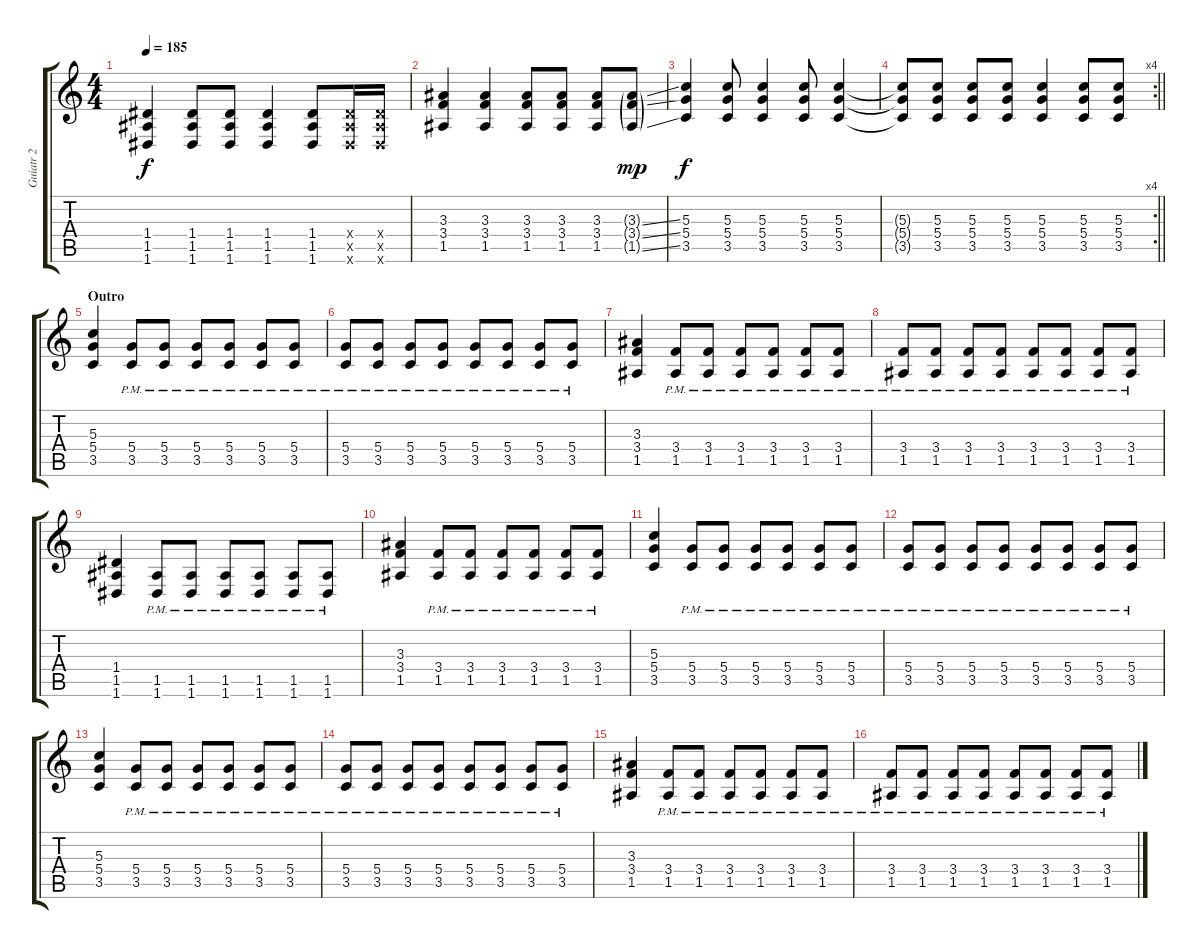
\track ("Guiatr 2" "Guiatr 2") {instrument distortionguitar}
\staff {score tabs}
\tuning (E4 B3 G3 D3 A2 D2) {hide}
\ts (4 4)
\tempo 185
\clef g2
\ks c
(1.4 1.5 1.6).4{dy f} (1.4 1.5 1.6).8 (1.4 1.5 1.6).8 (1.4 1.5 1.6).4 (1.4 1.5 1.6).8 (1.4{x} 1.5{x} 1.6{x}).16 (1.4{x} 1.5{x} 1.6{x}).16 |
(3.3 3.4 1.5).4 (3.3 3.4 1.5).4 (3.3 3.4 1.5).8 (3.3 3.4 1.5).8 (3.3 3.4 1.5).8 (3.3{ss g} 3.4{ss g} 1.5{ss g}).8{dy mp} |
(5.3 5.4 3.5).4{dy f} (5.3 5.4 3.5).8 (5.3 5.4 3.5).4 (5.3 5.4 3.5).8 (5.3 5.4 3.5).4 |
\rc 4
\barLineRight lightlight
(5.3{t} 5.4{t} 3.5{t}).8 (5.3 5.4 3.5).8 (5.3 5.4 3.5).8 (5.3 5.4 3.5).8 (5.3 5.4 3.5).4 (5.3 5.4 3.5).8 (5.3 5.4 3.5).8 |
\section ("" "Outro")
(5.3 5.4 3.5).4 (5.4{pm} 3.5{pm}).8 (5.4{pm} 3.5{pm}).8 (5.4{pm} 3.5{pm}).8 (5.4{pm} 3.5{pm}).8 (5.4{pm} 3.5{pm}).8 (5.4{pm} 3.5{pm}).8 |
(5.4{pm} 3.5{pm}).8 (5.4{pm} 3.5{pm}).8 (5.4{pm} 3.5{pm}).8 (5.4{pm} 3.5{pm}).8 (5.4{pm} 3.5{pm}).8 (5.4{pm} 3.5{pm}).8 (5.4{pm} 3.5{pm}).8 (5.4{pm} 3.5{pm}).8 |
(3.3 3.4 1.5).4 (3.4{pm} 1.5{pm}).8 (3.4{pm} 1.5{pm}).8 (3.4{pm} 1.5{pm}).8 (3.4{pm} 1.5{pm}).8 (3.4{pm} 1.5{pm}).8 (3.4{pm} 1.5{pm}).8 |
(3.4{pm} 1.5{pm}).8 (3.4{pm} 1.5{pm}).8 (3.4{pm} 1.5{pm}).8 (3.4{pm} 1.5{pm}).8 (3.4{pm} 1.5{pm}).8 (3.4{pm} 1.5{pm}).8 (3.4{pm} 1.5{pm}).8 (3.4{pm} 1.5{pm}).8 |
(1.4 1.5 1.6).4 (1.5{pm} 1.6{pm}).8 (1.5{pm} 1.6{pm}).8 (1.5{pm} 1.6{pm}).8 (1.5{pm} 1.6{pm}).8 (1.5{pm} 1.6{pm}).8 (1.5{pm} 1.6{pm}).8 |
(3.3 3.4 1.5).4 (3.4{pm} 1.5{pm}).8 (3.4{pm} 1.5{pm}).8 (3.4{pm} 1.5{pm}).8 (3.4{pm} 1.5{pm}).8 (3.4{pm} 1.5{pm}).8 (3.4{pm} 1.5{pm}).8 |
(5.3 5.4 3.5).4 (5.4{pm} 3.5{pm}).8 (5.4{pm} 3.5{pm}).8 (5.4{pm} 3.5{pm}).8 (5.4{pm} 3.5{pm}).8 (5.4{pm} 3.5{pm}).8 (5.4{pm} 3.5{pm}).8 |
(5.4{pm} 3.5{pm}).8 (5.4{pm} 3.5{pm}).8 (5.4{pm} 3.5{pm}).8 (5.4{pm} 3.5{pm}).8 (5.4{pm} 3.5{pm}).8 (5.4{pm} 3.5{pm}).8 (5.4{pm} 3.5{pm}).8 (5.4{pm} 3.5{pm}).8 |
(5.3 5.4 3.5).4 (5.4{pm} 3.5{pm}).8 (5.4{pm} 3.5{pm}).8 (5.4{pm} 3.5{pm}).8 (5.4{pm} 3.5{pm}).8 (5.4{pm} 3.5{pm}).8 (5.4{pm} 3.5{pm}).8 |
(5.4{pm} 3.5{pm}).8 (5.4{pm} 3.5{pm}).8 (5.4{pm} 3.5{pm}).8 (5.4{pm} 3.5{pm}).8 (5.4{pm} 3.5{pm}).8 (5.4{pm} 3.5{pm}).8 (5.4{pm} 3.5{pm}).8 (5.4{pm} 3.5{pm}).8 |
(3.3 3.4 1.5).4 (3.4{pm} 1.5{pm}).8 (3.4{pm} 1.5{pm}).8 (3.4{pm} 1.5{pm}).8 (3.4{pm} 1.5{pm}).8 (3.4{pm} 1.5{pm}).8 (3.4{pm} 1.5{pm}).8 |
(3.4{pm} 1.5{pm}).8 (3.4{pm} 1.5{pm}).8 (3.4{pm} 1.5{pm}).8 (3.4{pm} 1.5{pm}).8 (3.4{pm} 1.5{pm}).8 (3.4{pm} 1.5{pm}).8 (3.4{pm} 1.5{pm}).8 (3.4{pm} 1.5{pm}).8
